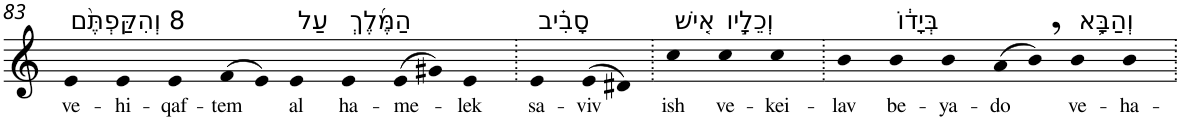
**kern	**text
*part1	*part1
*staff1	*staff1
*I"Piano	*
*I'Pno	*
!!LO:PB:g=z
*clefG2	*
*k[]	*
=83	=83
!LO:TX:a:t=8 וְהִקַּפְתֶּ֨ם	!
!	!LO:LY:b
4e	ve-
!	!LO:LY:b
4e	-hi-
!	!LO:LY:b
4e	-qaf-
!	!LO:LY:b
(>8f	-tem
8e)	.
!LO:TX:a:t=עַל	!
!	!LO:LY:b
4e	al
!LO:TX:a:t=הַמֶּ֜לֶךְ	!
!	!LO:LY:b
4e	ha-
!	!LO:LY:b
(>8e	-me-
8g#X)	.
!	!LO:LY:b
4e	-lek
=84.	=84.
!LO:TX:a:t=סָבִ֗יב	!
!	!LO:LY:b
4e	sa-
!	!LO:LY:b
(>8e	-viv
8d#X)	.
=85.	=85.
!LO:TX:a:t=אִ֚ישׁ	!
!	!LO:LY:b
4cc	ish
!LO:TX:a:t=וְכֵלָ֣יו	!
!	!LO:LY:b
4cc	ve-
!	!LO:LY:b
4cc	-kei-
=86.	=86.
!	!LO:LY:b
4b	-lav
!LO:TX:a:t=בְּיָד֔וֹ	!
!	!LO:LY:b
4b	be-
!	!LO:LY:b
4b	-ya-
!	!LO:LY:b
(>8a	-do
8b,)	.
!LO:TX:a:t=וְהַבָּ֥א	!
!	!LO:LY:b
4b	ve-
!	!LO:LY:b
4b	-ha-
=.	=.
*-	*-
